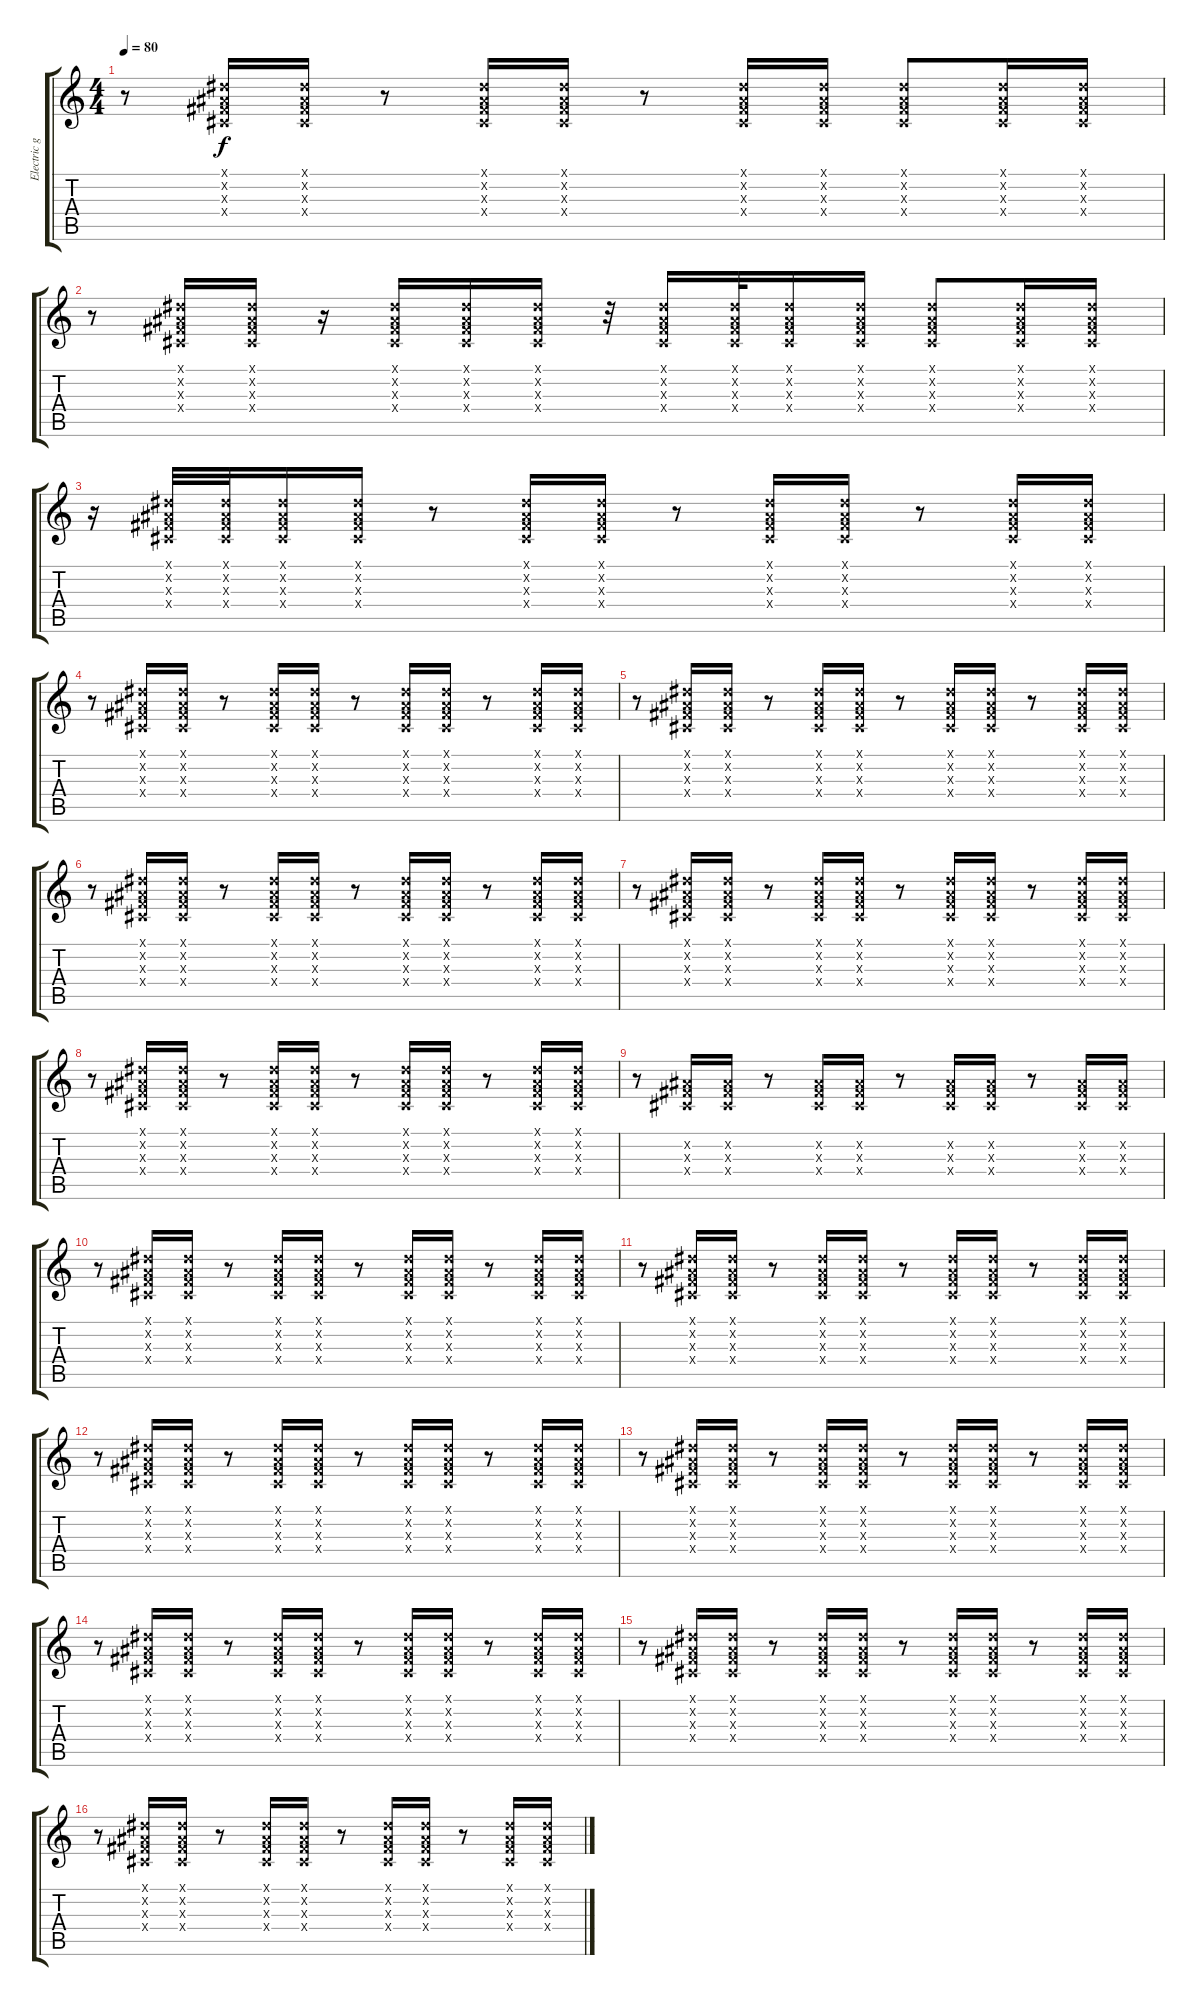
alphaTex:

\track ("Electric guitar (mute) 3" "Electric g") {instrument electricguitarclean}
\staff {score tabs}
\tuning (E4 B3 G3 D3 A2 E2) {hide}
\ts (4 4)
\tempo 80
\clef g2
\ks c
r.8{dy f} (-1.1{x} -1.2{x} -1.3{x} -1.4{x}).16 (-1.1{x} -1.2{x} -1.3{x} -1.4{x}).16 r.8 (-1.1{x} -1.2{x} -1.3{x} -1.4{x}).16 (-1.1{x} -1.2{x} -1.3{x} -1.4{x}).16 r.8 (-1.1{x} -1.2{x} -1.3{x} -1.4{x}).16 (-1.1{x} -1.2{x} -1.3{x} -1.4{x}).16 (-1.1{x} -1.2{x} -1.3{x} -1.4{x}).8 (-1.1{x} -1.2{x} -1.3{x} -1.4{x}).16 (-1.1{x} -1.2{x} -1.3{x} -1.4{x}).16 |
r.8 (-1.1{x} -1.2{x} -1.3{x} -1.4{x}).16 (-1.1{x} -1.2{x} -1.3{x} -1.4{x}).16 r.16 (-1.1{x} -1.2{x} -1.3{x} -1.4{x}).16 (-1.1{x} -1.2{x} -1.3{x} -1.4{x}).16 (-1.1{x} -1.2{x} -1.3{x} -1.4{x}).16 r.32 (-1.1{x} -1.2{x} -1.3{x} -1.4{x}).16 (-1.1{x} -1.2{x} -1.3{x} -1.4{x}).32 (-1.1{x} -1.2{x} -1.3{x} -1.4{x}).16 (-1.1{x} -1.2{x} -1.3{x} -1.4{x}).16 (-1.1{x} -1.2{x} -1.3{x} -1.4{x}).8 (-1.1{x} -1.2{x} -1.3{x} -1.4{x}).16 (-1.1{x} -1.2{x} -1.3{x} -1.4{x}).16 |
r.16 (-1.1{x} -1.2{x} -1.3{x} -1.4{x}).32 (-1.1{x} -1.2{x} -1.3{x} -1.4{x}).32 (-1.1{x} -1.2{x} -1.3{x} -1.4{x}).16 (-1.1{x} -1.2{x} -1.3{x} -1.4{x}).16 r.8 (-1.1{x} -1.2{x} -1.3{x} -1.4{x}).16 (-1.1{x} -1.2{x} -1.3{x} -1.4{x}).16 r.8 (-1.1{x} -1.2{x} -1.3{x} -1.4{x}).16 (-1.1{x} -1.2{x} -1.3{x} -1.4{x}).16 r.8 (-1.1{x} -1.2{x} -1.3{x} -1.4{x}).16 (-1.1{x} -1.2{x} -1.3{x} -1.4{x}).16 |
r.8 (-1.1{x} -1.2{x} -1.3{x} -1.4{x}).16 (-1.1{x} -1.2{x} -1.3{x} -1.4{x}).16 r.8 (-1.1{x} -1.2{x} -1.3{x} -1.4{x}).16 (-1.1{x} -1.2{x} -1.3{x} -1.4{x}).16 r.8 (-1.1{x} -1.2{x} -1.3{x} -1.4{x}).16 (-1.1{x} -1.2{x} -1.3{x} -1.4{x}).16 r.8 (-1.1{x} -1.2{x} -1.3{x} -1.4{x}).16 (-1.1{x} -1.2{x} -1.3{x} -1.4{x}).16 |
r.8 (-1.1{x} -1.2{x} -1.3{x} -1.4{x}).16 (-1.1{x} -1.2{x} -1.3{x} -1.4{x}).16 r.8 (-1.1{x} -1.2{x} -1.3{x} -1.4{x}).16 (-1.1{x} -1.2{x} -1.3{x} -1.4{x}).16 r.8 (-1.1{x} -1.2{x} -1.3{x} -1.4{x}).16 (-1.1{x} -1.2{x} -1.3{x} -1.4{x}).16 r.8 (-1.1{x} -1.2{x} -1.3{x} -1.4{x}).16 (-1.1{x} -1.2{x} -1.3{x} -1.4{x}).16 |
r.8 (-1.1{x} -1.2{x} -1.3{x} -1.4{x}).16 (-1.1{x} -1.2{x} -1.3{x} -1.4{x}).16 r.8 (-1.1{x} -1.2{x} -1.3{x} -1.4{x}).16 (-1.1{x} -1.2{x} -1.3{x} -1.4{x}).16 r.8 (-1.1{x} -1.2{x} -1.3{x} -1.4{x}).16 (-1.1{x} -1.2{x} -1.3{x} -1.4{x}).16 r.8 (-1.1{x} -1.2{x} -1.3{x} -1.4{x}).16 (-1.1{x} -1.2{x} -1.3{x} -1.4{x}).16 |
r.8 (-1.1{x} -1.2{x} -1.3{x} -1.4{x}).16 (-1.1{x} -1.2{x} -1.3{x} -1.4{x}).16 r.8 (-1.1{x} -1.2{x} -1.3{x} -1.4{x}).16 (-1.1{x} -1.2{x} -1.3{x} -1.4{x}).16 r.8 (-1.1{x} -1.2{x} -1.3{x} -1.4{x}).16 (-1.1{x} -1.2{x} -1.3{x} -1.4{x}).16 r.8 (-1.1{x} -1.2{x} -1.3{x} -1.4{x}).16 (-1.1{x} -1.2{x} -1.3{x} -1.4{x}).16 |
r.8 (-1.1{x} -1.2{x} -1.3{x} -1.4{x}).16 (-1.1{x} -1.2{x} -1.3{x} -1.4{x}).16 r.8 (-1.1{x} -1.2{x} -1.3{x} -1.4{x}).16 (-1.1{x} -1.2{x} -1.3{x} -1.4{x}).16 r.8 (-1.1{x} -1.2{x} -1.3{x} -1.4{x}).16 (-1.1{x} -1.2{x} -1.3{x} -1.4{x}).16 r.8 (-1.1{x} -1.2{x} -1.3{x} -1.4{x}).16 (-1.1{x} -1.2{x} -1.3{x} -1.4{x}).16 |
r.8 (-1.2{x} -1.3{x} -1.4{x}).16 (-1.2{x} -1.3{x} -1.4{x}).16 r.8 (-1.2{x} -1.3{x} -1.4{x}).16 (-1.2{x} -1.3{x} -1.4{x}).16 r.8 (-1.2{x} -1.3{x} -1.4{x}).16 (-1.2{x} -1.3{x} -1.4{x}).16 r.8 (-1.2{x} -1.3{x} -1.4{x}).16 (-1.2{x} -1.3{x} -1.4{x}).16 |
r.8 (-1.1{x} -1.2{x} -1.3{x} -1.4{x}).16 (-1.1{x} -1.2{x} -1.3{x} -1.4{x}).16 r.8 (-1.1{x} -1.2{x} -1.3{x} -1.4{x}).16 (-1.1{x} -1.2{x} -1.3{x} -1.4{x}).16 r.8 (-1.1{x} -1.2{x} -1.3{x} -1.4{x}).16 (-1.1{x} -1.2{x} -1.3{x} -1.4{x}).16 r.8 (-1.1{x} -1.2{x} -1.3{x} -1.4{x}).16 (-1.1{x} -1.2{x} -1.3{x} -1.4{x}).16 |
r.8 (-1.1{x} -1.2{x} -1.3{x} -1.4{x}).16 (-1.1{x} -1.2{x} -1.3{x} -1.4{x}).16 r.8 (-1.1{x} -1.2{x} -1.3{x} -1.4{x}).16 (-1.1{x} -1.2{x} -1.3{x} -1.4{x}).16 r.8 (-1.1{x} -1.2{x} -1.3{x} -1.4{x}).16 (-1.1{x} -1.2{x} -1.3{x} -1.4{x}).16 r.8 (-1.1{x} -1.2{x} -1.3{x} -1.4{x}).16 (-1.1{x} -1.2{x} -1.3{x} -1.4{x}).16 |
r.8 (-1.1{x} -1.2{x} -1.3{x} -1.4{x}).16 (-1.1{x} -1.2{x} -1.3{x} -1.4{x}).16 r.8 (-1.1{x} -1.2{x} -1.3{x} -1.4{x}).16 (-1.1{x} -1.2{x} -1.3{x} -1.4{x}).16 r.8 (-1.1{x} -1.2{x} -1.3{x} -1.4{x}).16 (-1.1{x} -1.2{x} -1.3{x} -1.4{x}).16 r.8 (-1.1{x} -1.2{x} -1.3{x} -1.4{x}).16 (-1.1{x} -1.2{x} -1.3{x} -1.4{x}).16 |
r.8 (-1.1{x} -1.2{x} -1.3{x} -1.4{x}).16 (-1.1{x} -1.2{x} -1.3{x} -1.4{x}).16 r.8 (-1.1{x} -1.2{x} -1.3{x} -1.4{x}).16 (-1.1{x} -1.2{x} -1.3{x} -1.4{x}).16 r.8 (-1.1{x} -1.2{x} -1.3{x} -1.4{x}).16 (-1.1{x} -1.2{x} -1.3{x} -1.4{x}).16 r.8 (-1.1{x} -1.2{x} -1.3{x} -1.4{x}).16 (-1.1{x} -1.2{x} -1.3{x} -1.4{x}).16 |
r.8 (-1.1{x} -1.2{x} -1.3{x} -1.4{x}).16 (-1.1{x} -1.2{x} -1.3{x} -1.4{x}).16 r.8 (-1.1{x} -1.2{x} -1.3{x} -1.4{x}).16 (-1.1{x} -1.2{x} -1.3{x} -1.4{x}).16 r.8 (-1.1{x} -1.2{x} -1.3{x} -1.4{x}).16 (-1.1{x} -1.2{x} -1.3{x} -1.4{x}).16 r.8 (-1.1{x} -1.2{x} -1.3{x} -1.4{x}).16 (-1.1{x} -1.2{x} -1.3{x} -1.4{x}).16 |
r.8 (-1.1{x} -1.2{x} -1.3{x} -1.4{x}).16 (-1.1{x} -1.2{x} -1.3{x} -1.4{x}).16 r.8 (-1.1{x} -1.2{x} -1.3{x} -1.4{x}).16 (-1.1{x} -1.2{x} -1.3{x} -1.4{x}).16 r.8 (-1.1{x} -1.2{x} -1.3{x} -1.4{x}).16 (-1.1{x} -1.2{x} -1.3{x} -1.4{x}).16 r.8 (-1.1{x} -1.2{x} -1.3{x} -1.4{x}).16 (-1.1{x} -1.2{x} -1.3{x} -1.4{x}).16 |
r.8 (-1.1{x} -1.2{x} -1.3{x} -1.4{x}).16 (-1.1{x} -1.2{x} -1.3{x} -1.4{x}).16 r.8 (-1.1{x} -1.2{x} -1.3{x} -1.4{x}).16 (-1.1{x} -1.2{x} -1.3{x} -1.4{x}).16 r.8 (-1.1{x} -1.2{x} -1.3{x} -1.4{x}).16 (-1.1{x} -1.2{x} -1.3{x} -1.4{x}).16 r.8 (-1.1{x} -1.2{x} -1.3{x} -1.4{x}).16 (-1.1{x} -1.2{x} -1.3{x} -1.4{x}).16
